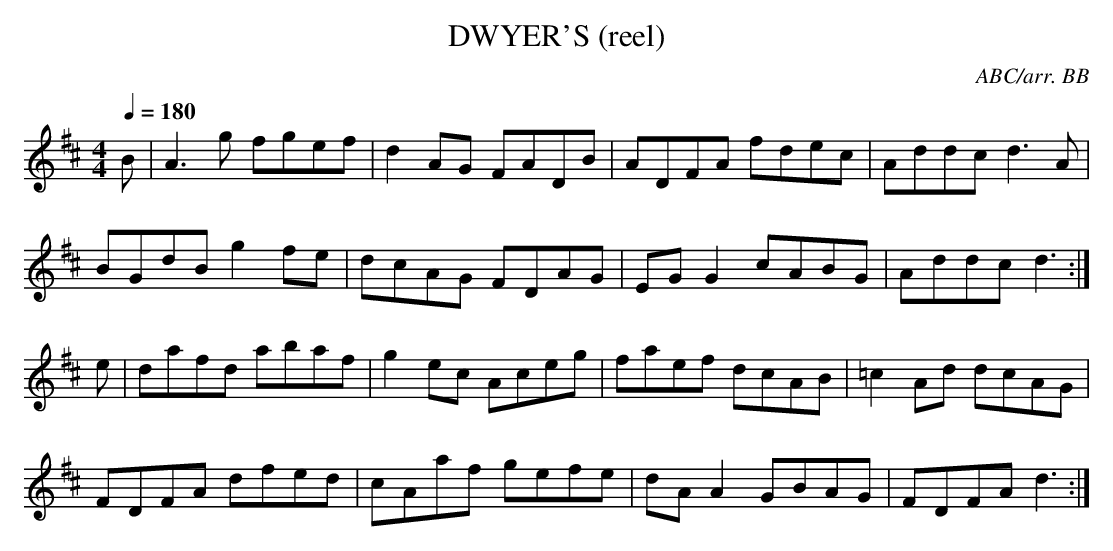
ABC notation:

X:1
T:DWYER'S (reel)
C:ABC/arr. BB
exception: |Aceg| for |GAcg| in measure 10.
Q:1/4=180
L:1/8
M:4/4
K:D
B|A3g fgef|d2AG FADB|ADFA fdec|Addc d3A|
BGdB g2fe|dcAG FDAG|EGG2 cABG|Addc d3:|
e|dafd abaf|g2ec Aceg|faef dcAB|=c2Ad dcAG|
FDFA dfed|cAaf gefe|dAA2 GBAG|FDFA d3:|
